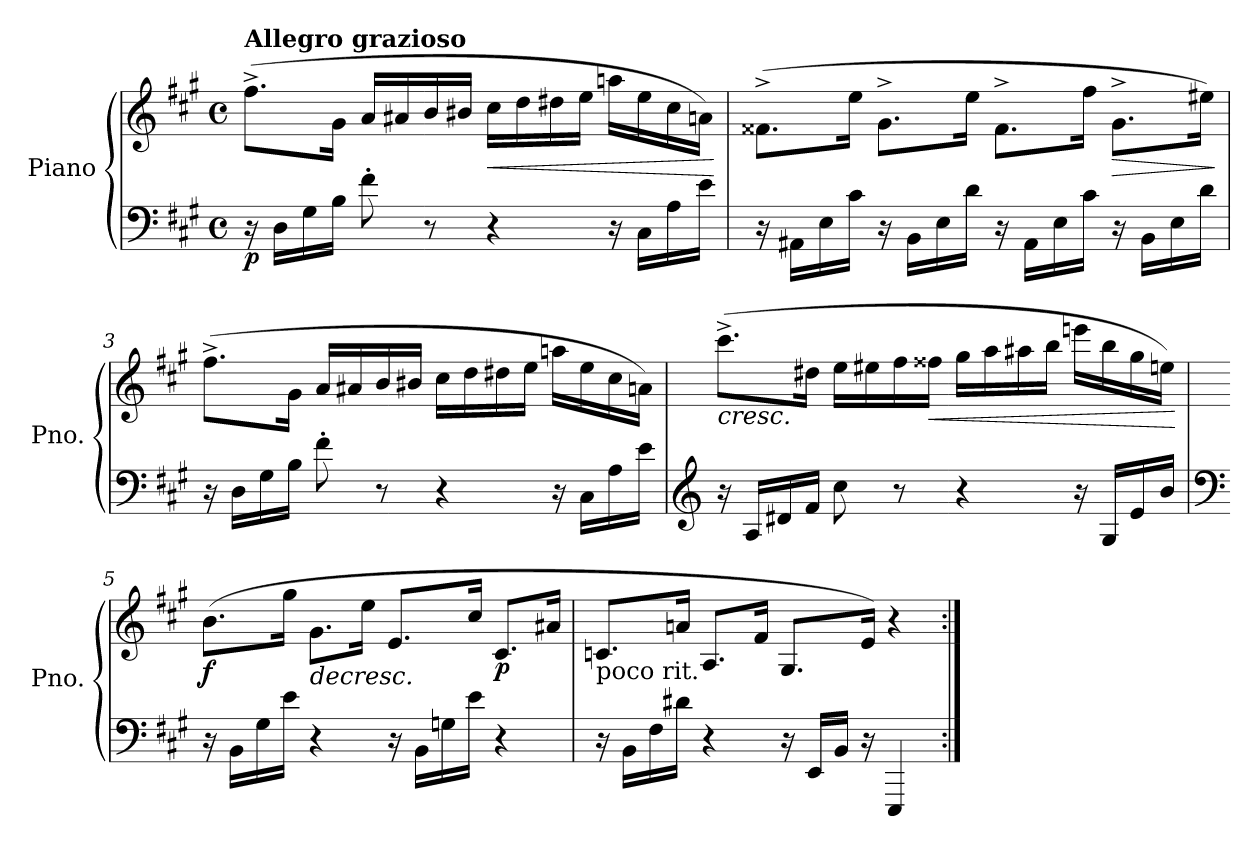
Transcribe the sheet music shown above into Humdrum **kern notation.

**kern	**kern	**dynam
*part1	*part1	*part1
*staff2	*staff1	*staff1/2
*I"Piano	*	*
*I'Pno.	*	*
*clefF4	*clefG2	*
*k[f#c#g#]	*k[f#c#g#]	*
*M4/4	*M4/4	*
*met(c)	*met(c)	*
*MM156	*MM156	*
=1	=1	=1
!	!LO:TX:a:B:t=Allegro grazioso	!
!	!	!LO:DY:b=2
16r	(8.ff#^\L	p
16D\LL	.	.
16G#\	.	.
16B\JJ	16g#\Jk	.
8f#'\	16a/LL	.
.	16a#X/	.
8r	16b/	.
.	16b#X/JJ	.
!	!	!LO:HP:b
4r	16cc#\LL	<
.	16dd\	.
.	16dd#X\	.
.	16ee\JJ	.
16r	16aan\LL	.
16C#\LL	16ee\	.
16A\	16cc#\	.
16e\JJ	16an\JJ)	.
.	.	[
=2	=2	=2
16r	(8.f##X^\L	.
16AA#X\LL	.	.
16E\	.	.
16c#\JJ	16ee\Jk	.
16r	8.g#^\L	.
16BB\LL	.	.
16E\	.	.
16d\JJ	16ee\Jk	.
16r	8.f##^\L	.
16AA#\LL	.	.
16E\	.	.
16c#\JJ	16ff#\Jk	.
!	!	!LO:HP:b
16r	8.g#^\L	>
16BB\LL	.	.
16E\	.	.
16d\JJ	16ee#X\Jk)	.
.	.	]
!!LO:LB:g=z
=3	=3	=3
16r	(8.ff#^\L	.
16D\LL	.	.
16G#\	.	.
16B\JJ	16g#\Jk	.
8f#'\	16a/LL	.
.	16a#X/	.
8r	16b/	.
.	16b#X/JJ	.
4r	16cc#\LL	.
.	16dd\	.
.	16dd#X\	.
.	16ee\JJ	.
16r	16aan\LL	.
16C#\LL	16ee\	.
16A\	16cc#\	.
16e\JJ	16an\JJ)	.
=4	=4	=4
*clefG2	*	*
!	!	!LO:HP:b
16r	(8.ccc#^\L	<
16A/LL	.	.
16d#X/	.	.
16f#/JJ	16dd#X\Jk	.
8cc#\	16ee\LL	.
.	16ee#X\	.
8r	16ff#\	.
!	!	!LO:HP:b
.	16ff##X\JJ	<
4r	16gg#\LL	.
.	16aa\	.
.	16aa#X\	.
.	16bb\JJ	.
16r	16eeen\LL	.
16G#/LL	16bb\	.
16e/	16gg#\	.
16b/JJ	16een\JJ)	.
.	.	[ [
!!LO:LB:g=z
=5	=5	=5
*clefF4	*	*
!	!	!LO:DY:b
16r	(8.b\L	f
16BB\LL	.	.
16G#\	.	.
16e\JJ	16gg#\Jk	.
!	!	!LO:HP:b
4r	8.g#\L	>
.	16ee\Jk	.
16r	8.e/L	.
16BB\LL	.	.
16Gn\	.	.
16e\JJ	16cc#/Jk	.
!	!	!LO:DY:b
4r	8.c#/L	p
.	16a#X/Jk	.
.	.	]
=6	=6	=6
!LO:TX:a:t=poco rit.	!	!
16r	8.cn/L	.
16BB\LL	.	.
16F#\	.	.
16d#X\JJ	16an/Jk	.
4r	8.A/L	.
.	16f#/Jk	.
16r	8.G#/L	.
16EE/LL	.	.
16BB/JJ	.	.
16r	16e/Jk)	.
4EEE/	4r	.
=:|!	=:|!	=:|!
*-	*-	*-
